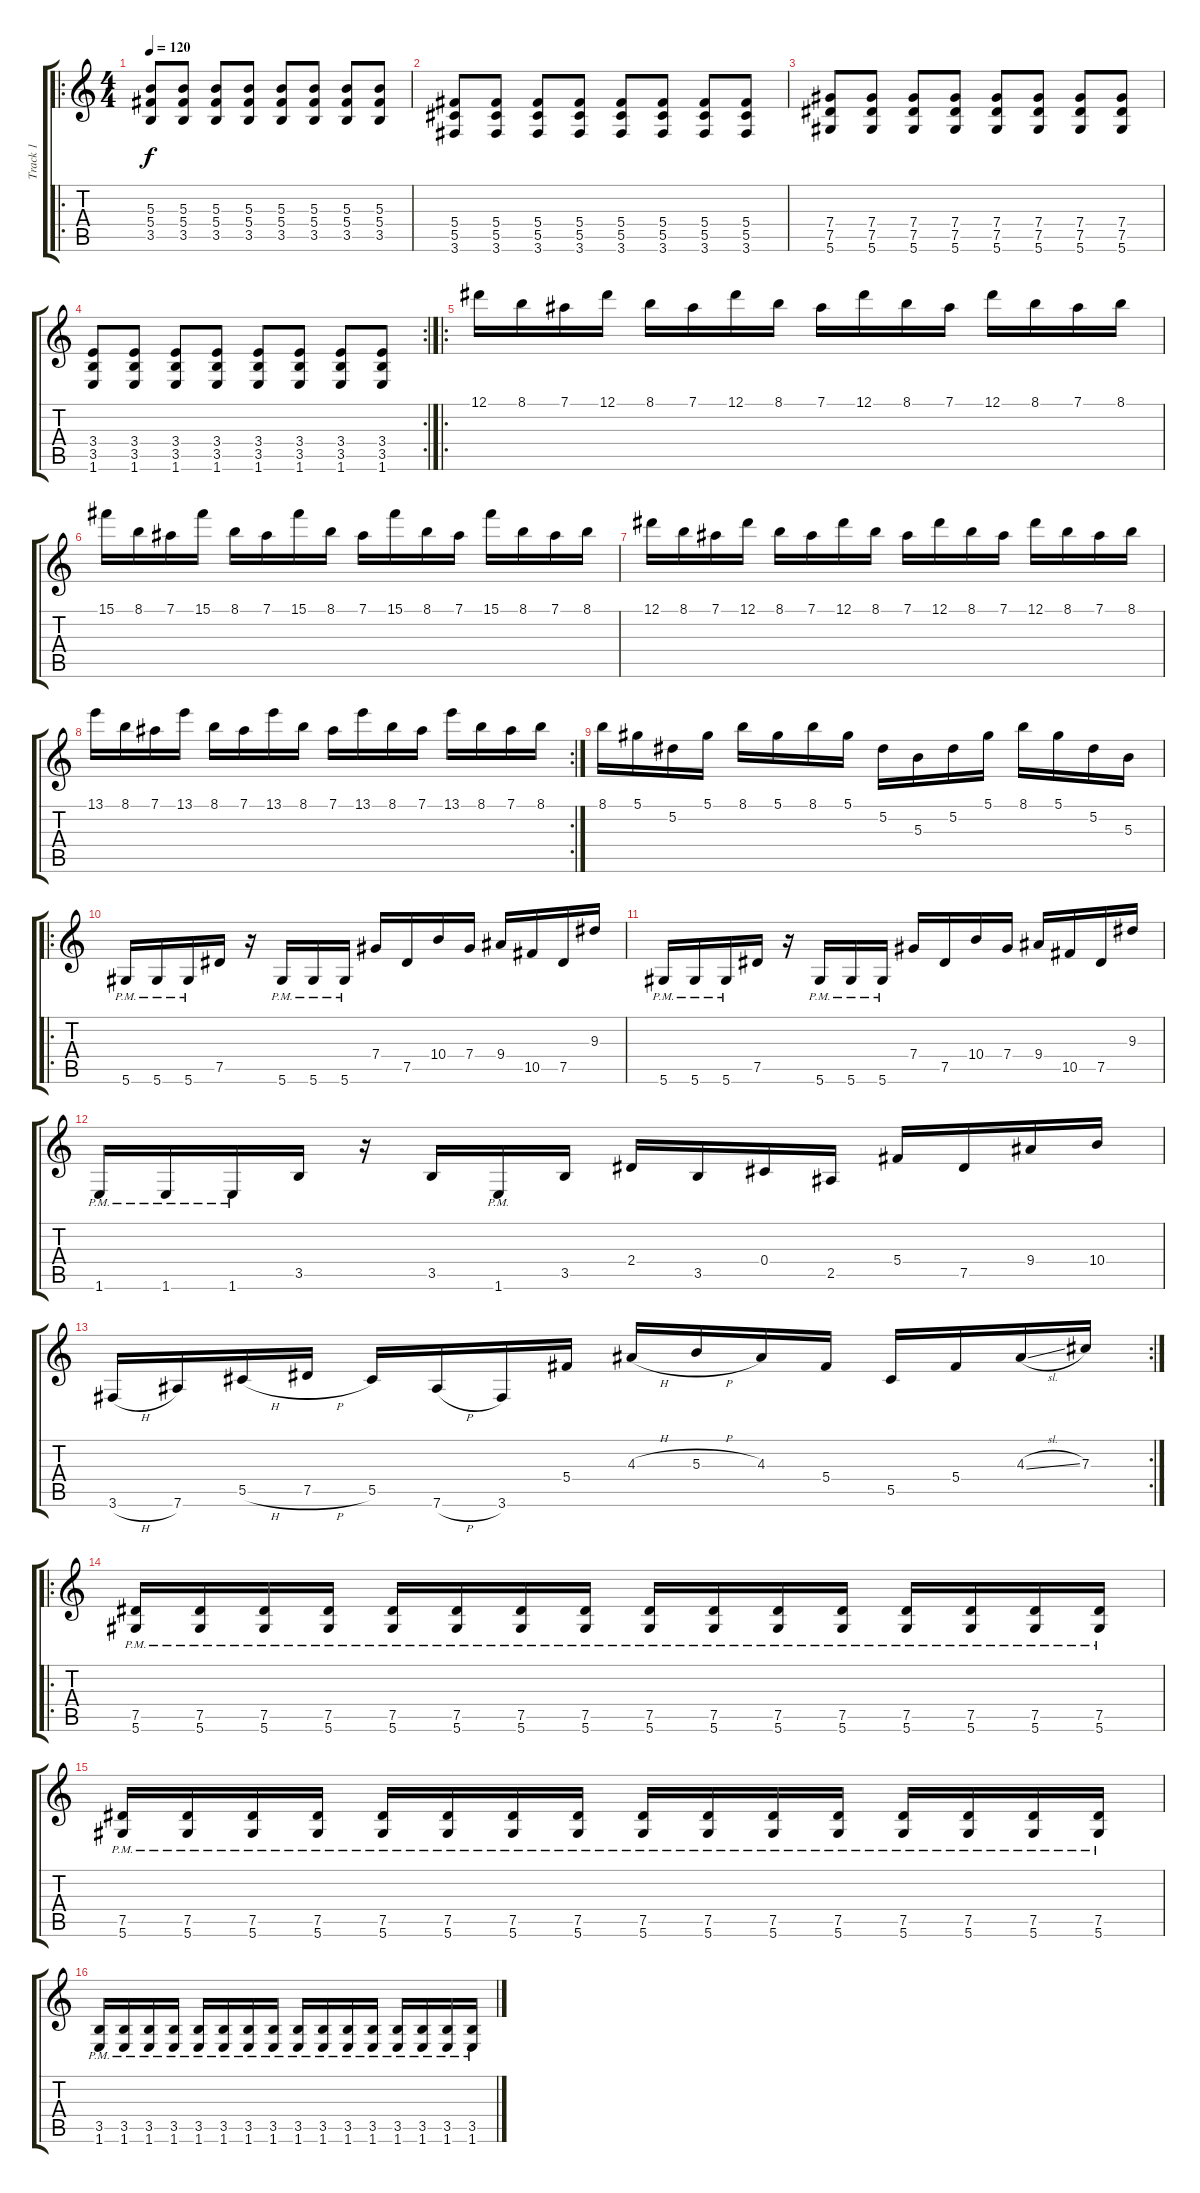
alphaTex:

\track ("Track 1" "Track 1") {instrument distortionguitar}
\staff {score tabs}
\tuning (Eb4 Bb3 Gb3 Db3 Ab2 Eb2) {hide}
\ro
\ts (4 4)
\tempo 120
\clef g2
\ks c
(5.3 5.4 3.5).8{dy f} (5.3 5.4 3.5).8 (5.3 5.4 3.5).8 (5.3 5.4 3.5).8 (5.3 5.4 3.5).8 (5.3 5.4 3.5).8 (5.3 5.4 3.5).8 (5.3 5.4 3.5).8 |
(5.4 5.5 3.6).8 (5.4 5.5 3.6).8 (5.4 5.5 3.6).8 (5.4 5.5 3.6).8 (5.4 5.5 3.6).8 (5.4 5.5 3.6).8 (5.4 5.5 3.6).8 (5.4 5.5 3.6).8 |
(7.4 7.5 5.6).8 (7.4 7.5 5.6).8 (7.4 7.5 5.6).8 (7.4 7.5 5.6).8 (7.4 7.5 5.6).8 (7.4 7.5 5.6).8 (7.4 7.5 5.6).8 (7.4 7.5 5.6).8 |
\rc 2
(3.4 3.5 1.6).8 (3.4 3.5 1.6).8 (3.4 3.5 1.6).8 (3.4 3.5 1.6).8 (3.4 3.5 1.6).8 (3.4 3.5 1.6).8 (3.4 3.5 1.6).8 (3.4 3.5 1.6).8 |
\ro
12.1.16 8.1.16 7.1.16 12.1.16 8.1.16 7.1.16 12.1.16 8.1.16 7.1.16 12.1.16 8.1.16 7.1.16 12.1.16 8.1.16 7.1.16 8.1.16 |
15.1.16 8.1.16 7.1.16 15.1.16 8.1.16 7.1.16 15.1.16 8.1.16 7.1.16 15.1.16 8.1.16 7.1.16 15.1.16 8.1.16 7.1.16 8.1.16 |
12.1.16 8.1.16 7.1.16 12.1.16 8.1.16 7.1.16 12.1.16 8.1.16 7.1.16 12.1.16 8.1.16 7.1.16 12.1.16 8.1.16 7.1.16 8.1.16 |
\rc 2
13.1.16 8.1.16 7.1.16 13.1.16 8.1.16 7.1.16 13.1.16 8.1.16 7.1.16 13.1.16 8.1.16 7.1.16 13.1.16 8.1.16 7.1.16 8.1.16 |
8.1.16 5.1.16 5.2.16 5.1.16 8.1.16 5.1.16 8.1.16 5.1.16 5.2.16 5.3.16 5.2.16 5.1.16 8.1.16 5.1.16 5.2.16 5.3.16 |
\ro
5.6{pm}.16 5.6{pm}.16 5.6{pm}.16 7.5.16 r.16 5.6{pm}.16 5.6{pm}.16 5.6{pm}.16 7.4.16 7.5.16 10.4.16 7.4.16 9.4.16 10.5.16 7.5.16 9.3.16 |
5.6{pm}.16 5.6{pm}.16 5.6{pm}.16 7.5.16 r.16 5.6{pm}.16 5.6{pm}.16 5.6{pm}.16 7.4.16 7.5.16 10.4.16 7.4.16 9.4.16 10.5.16 7.5.16 9.3.16 |
1.6{pm}.16 1.6{pm}.16 1.6{pm}.16 3.5.16 r.16 3.5.16 1.6{pm}.16 3.5.16 2.4.16 3.5.16 0.4.16 2.5.16 5.4.16 7.5.16 9.4.16 10.4.16 |
\rc 2
3.6{h}.16 7.6.16 5.5{h}.16 7.5{h}.16 5.5.16 7.6{h}.16 3.6.16 5.4.16 4.3{h}.16 5.3{h}.16 4.3.16 5.4.16 5.5.16 5.4.16 4.3{sl}.16 7.3.16 |
\ro
(7.5{pm} 5.6{pm}).16 (7.5{pm} 5.6{pm}).16 (7.5{pm} 5.6{pm}).16 (7.5{pm} 5.6{pm}).16 (7.5{pm} 5.6{pm}).16 (7.5{pm} 5.6{pm}).16 (7.5{pm} 5.6{pm}).16 (7.5{pm} 5.6{pm}).16 (7.5{pm} 5.6{pm}).16 (7.5{pm} 5.6{pm}).16 (7.5{pm} 5.6{pm}).16 (7.5{pm} 5.6{pm}).16 (7.5{pm} 5.6{pm}).16 (7.5{pm} 5.6{pm}).16 (7.5{pm} 5.6{pm}).16 (7.5{pm} 5.6{pm}).16 |
(7.5{pm} 5.6{pm}).16 (7.5{pm} 5.6{pm}).16 (7.5{pm} 5.6{pm}).16 (7.5{pm} 5.6{pm}).16 (7.5{pm} 5.6{pm}).16 (7.5{pm} 5.6{pm}).16 (7.5{pm} 5.6{pm}).16 (7.5{pm} 5.6{pm}).16 (7.5{pm} 5.6{pm}).16 (7.5{pm} 5.6{pm}).16 (7.5{pm} 5.6{pm}).16 (7.5{pm} 5.6{pm}).16 (7.5{pm} 5.6{pm}).16 (7.5{pm} 5.6{pm}).16 (7.5{pm} 5.6{pm}).16 (7.5{pm} 5.6{pm}).16 |
(3.5{pm} 1.6{pm}).16 (3.5{pm} 1.6{pm}).16 (3.5{pm} 1.6{pm}).16 (3.5{pm} 1.6{pm}).16 (3.5{pm} 1.6{pm}).16 (3.5{pm} 1.6{pm}).16 (3.5{pm} 1.6{pm}).16 (3.5{pm} 1.6{pm}).16 (3.5{pm} 1.6{pm}).16 (3.5{pm} 1.6{pm}).16 (3.5{pm} 1.6{pm}).16 (3.5{pm} 1.6{pm}).16 (3.5{pm} 1.6{pm}).16 (3.5{pm} 1.6{pm}).16 (3.5{pm} 1.6{pm}).16 (3.5{pm} 1.6{pm}).16
